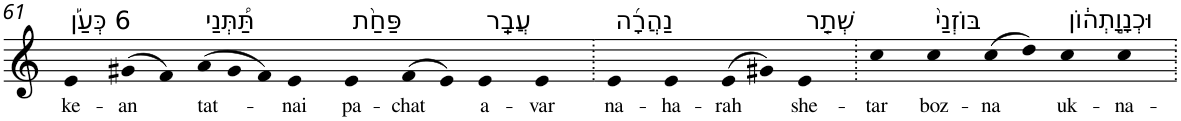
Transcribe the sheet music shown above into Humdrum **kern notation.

**kern	**text
*part1	*part1
*staff1	*staff1
*I"Piano	*
*I'Pno	*
!!LO:PB:g=z
*clefG2	*
*k[]	*
=61	=61
!LO:TX:a:t=6 כְּעַ֡ן	!
!	!LO:LY:b
4e	ke-
!	!LO:LY:b
(>8g#X	-an
8f)	.
*Xtuplet	*
!LO:TX:a:t=תַּ֠תְּנַי	!
!	!LO:LY:b
(>12a	tat-
12g#	.
12f)	.
!	!LO:LY:b
4e	-nai
!LO:TX:a:t=פַּחַ֨ת	!
!	!LO:LY:b
4e	pa-
!	!LO:LY:b
(>8f	-chat
8e)	.
!LO:TX:a:t=עֲבַֽר	!
!	!LO:LY:b
4e	a-
!	!LO:LY:b
4e	-var
=62.	=62.
!LO:TX:a:t=נַהֲרָ֜ה	!
!	!LO:LY:b
4e	na-
!	!LO:LY:b
4e	-ha-
!	!LO:LY:b
(>8e	-rah
8g#X)	.
!LO:TX:a:t=שְׁתַ֤ר	!
!	!LO:LY:b
4e	she-
=63.	=63.
!	!LO:LY:b
4cc	-tar
!LO:TX:a:t=בּוֹזְנַי֙	!
!	!LO:LY:b
4cc	boz-
!	!LO:LY:b
(>8cc	-na
8dd)	.
!LO:TX:a:t=וּכְנָוָ֣תְה֔וֹן	!
!	!LO:LY:b
4cc	uk-
!	!LO:LY:b
4cc	-na-
=.	=.
*-	*-
